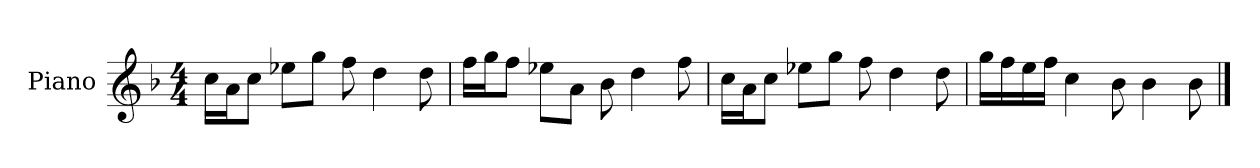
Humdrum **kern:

**kern
*part1
*staff1
*I"Piano
*I'P-no
*clefG2
*k[b-]
*M4/4
*MM90
=1
16cc\LL
16a\J
8cc\J
8ee-X\L
8gg\J
8ff\
4dd\
8dd\
=2
16ff\LL
16gg\J
8ff\J
8ee-X\L
8a\J
8b-\
4dd\
8ff\
=3
16cc\LL
16a\J
8cc\J
8ee-X\L
8gg\J
8ff\
4dd\
8dd\
=4
16gg\LL
16ff\
16ee\
16ff\JJ
4cc\
8b-\
4b-\
8b-\
==
*-
